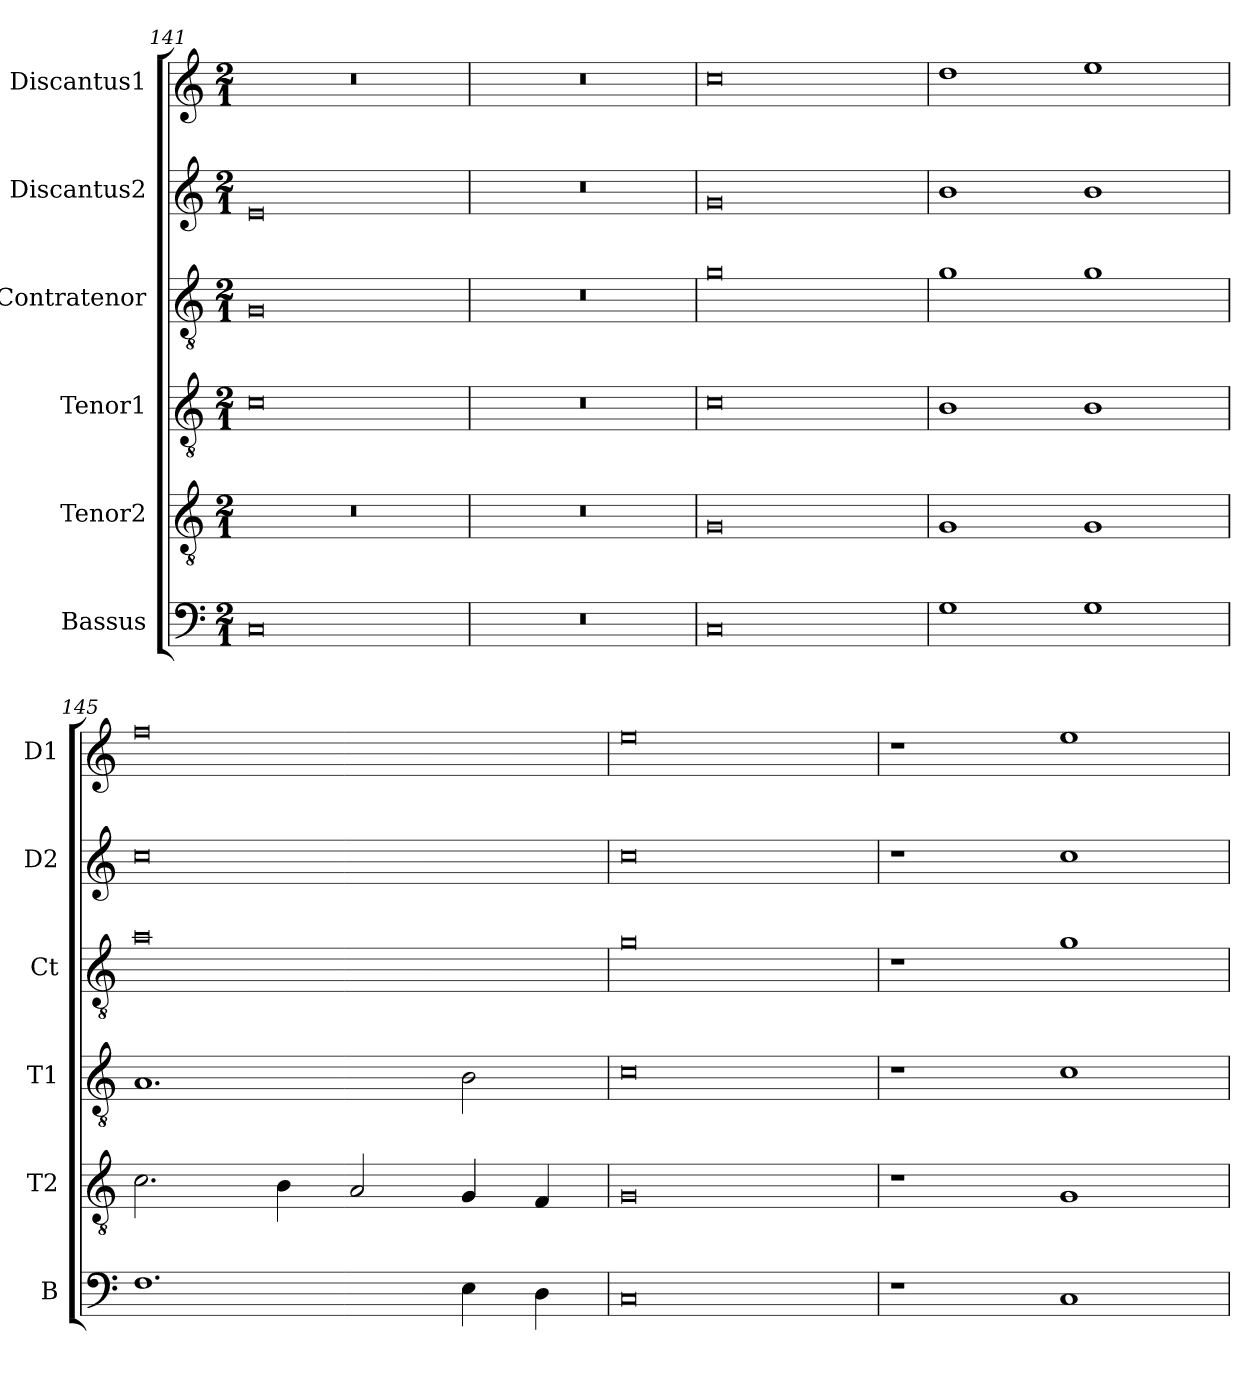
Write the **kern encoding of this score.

**kern	**kern	**kern	**kern	**kern	**kern
*part6	*part5	*part4	*part3	*part2	*part1
*staff6	*staff5	*staff4	*staff3	*staff2	*staff1
*I"Bassus	*I"Tenor2	*I"Tenor1	*I"Contratenor	*I"Discantus2	*I"Discantus1
*I'B	*I'T2	*I'T1	*I'Ct	*I'D2	*I'D1
*clefF4	*clefGv2	*clefGv2	*clefGv2	*clefG2	*clefG2
*k[]	*k[]	*k[]	*k[]	*k[]	*k[]
*M2/1	*M2/1	*M2/1	*M2/1	*M2/1	*M2/1
=141	=141	=141	=141	=141	=141
0C	0r	0c	0G	0e	0r
=142	=142	=142	=142	=142	=142
0r	0r	0r	0r	0r	0r
=143	=143	=143	=143	=143	=143
0C	0G	0c	0g	0g	0cc
=144	=144	=144	=144	=144	=144
1G	1G	1B	1g	1b	1dd
1G	1G	1B	1g	1b	1ee
=145	=145	=145	=145	=145	=145
1.F	2.c\	1.A	0a	0cc	0ff
.	4B\	.	.	.	.
.	2A/	.	.	.	.
4E\	4G/	2B\	.	.	.
4D\	4F/	.	.	.	.
=146	=146	=146	=146	=146	=146
0C	0G	0c	0g	0cc	0ee
=147	=147	=147	=147	=147	=147
1r	1r	1r	1r	1r	1r
1C	1G	1c	1g	1cc	1ee
=	=	=	=	=	=
*-	*-	*-	*-	*-	*-
